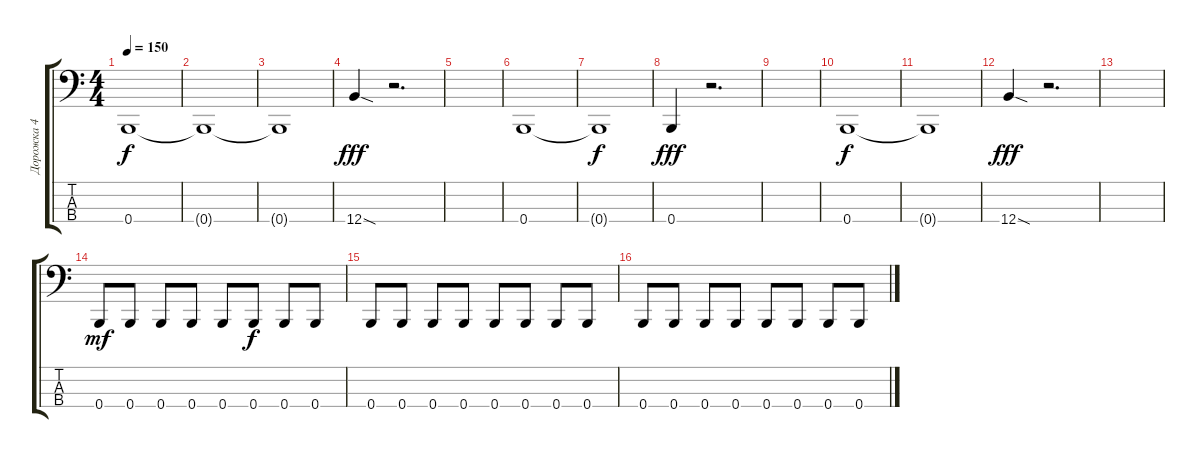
\track ("Дорожка 4" "Дорожка 4") {instrument electricbassfinger}
\staff {score tabs}
\tuning (E2 B1 Gb1 B0) {hide}
\ts (4 4)
\tempo 150
\clef f4
\ks c
0.4{t}.1{dy f} |
0.4{t}.1 |
0.4{t}.1 |
12.4{sod}.4{dy fff} r.2{d} |
|
0.4.1 |
0.4{t}.1{dy f} |
0.4.4{dy fff} r.2{d} |
|
0.4.1{dy f} |
0.4{t}.1 |
12.4{sod}.4{dy fff} r.2{d} |
|
0.4.8{dy mf} 0.4.8 0.4.8 0.4.8 0.4.8 0.4.8{dy f} 0.4.8 0.4.8 |
0.4.8 0.4.8 0.4.8 0.4.8 0.4.8 0.4.8 0.4.8 0.4.8 |
0.4.8 0.4.8 0.4.8 0.4.8 0.4.8 0.4.8 0.4.8 0.4.8
